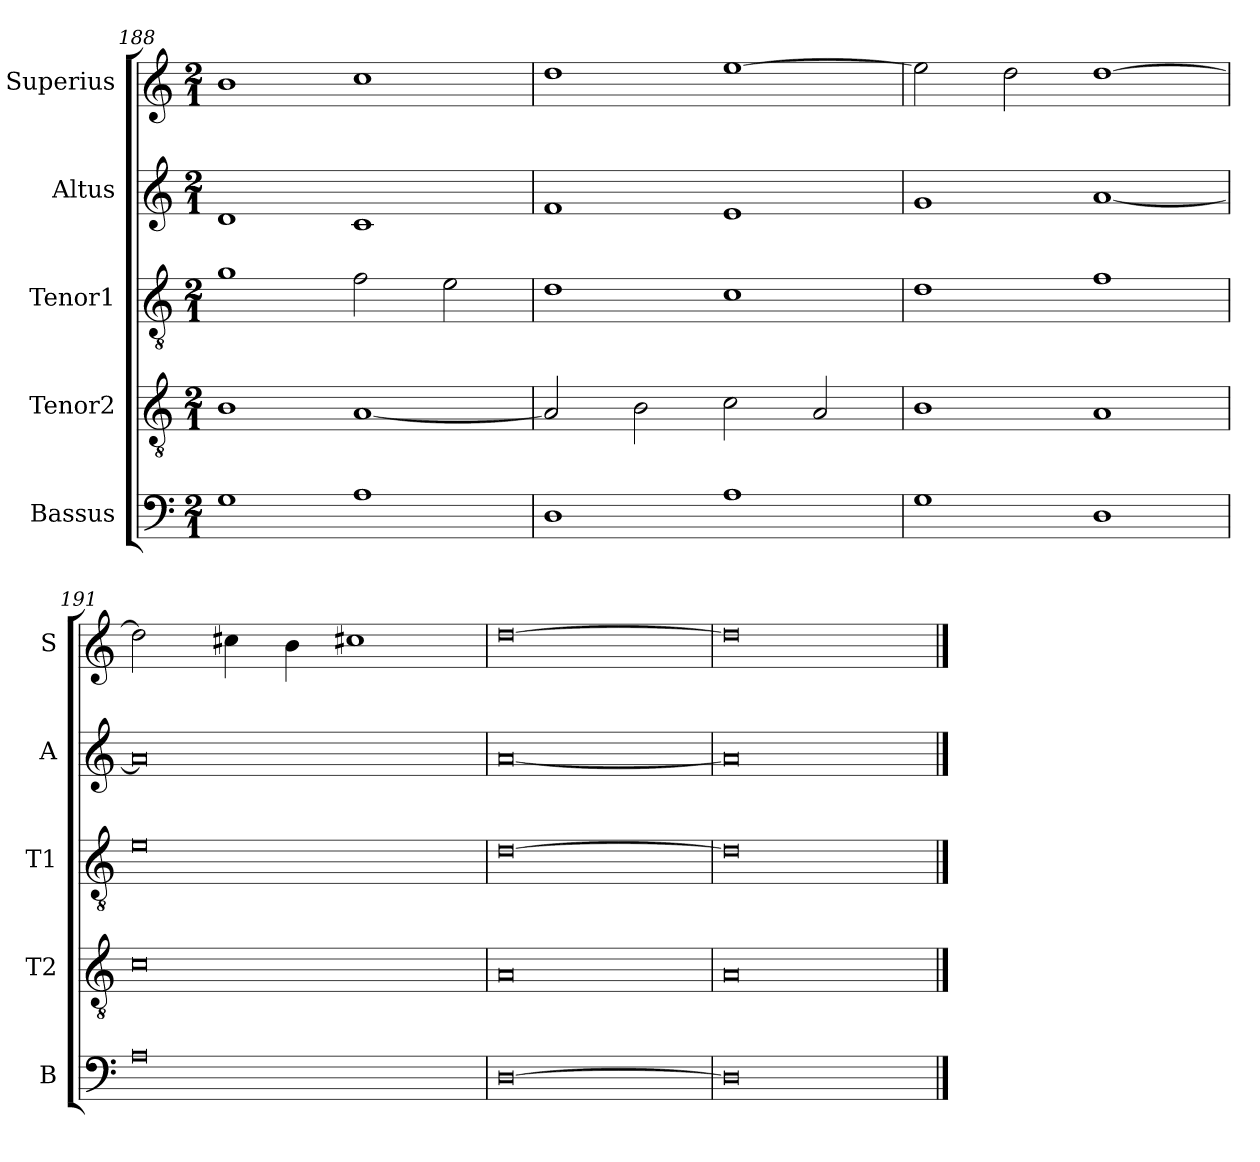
**kern	**kern	**kern	**kern	**kern
*part5	*part4	*part3	*part2	*part1
*staff5	*staff4	*staff3	*staff2	*staff1
*I"Bassus	*I"Tenor2	*I"Tenor1	*I"Altus	*I"Superius
*I'B	*I'T2	*I'T1	*I'A	*I'S
*clefF4	*clefGv2	*clefGv2	*clefG2	*clefG2
*k[]	*k[]	*k[]	*k[]	*k[]
*M2/1	*M2/1	*M2/1	*M2/1	*M2/1
=188	=188	=188	=188	=188
1G	1B	1g	1d	1b
1A	[1A	2f\	1c	1cc
.	.	2e\	.	.
=189	=189	=189	=189	=189
1D	2A/]	1d	1f	1dd
.	2B\	.	.	.
1A	2c\	1c	1e	[1ee
.	2A/	.	.	.
=190	=190	=190	=190	=190
1G	1B	1d	1g	2ee\]
.	.	.	.	2dd\
1D	1A	1f	[1a	[1dd
=191	=191	=191	=191	=191
0A	0c	0e	0a]	2dd\]
.	.	.	.	4cc#X\
.	.	.	.	4b\
.	.	.	.	1cc#X
=192	=192	=192	=192	=192
[0D	0A	[0d	[0a	[0dd
=193	=193	=193	=193	=193
0D]	0A	0d]	0a]	0dd]
==	==	==	==	==
*-	*-	*-	*-	*-
